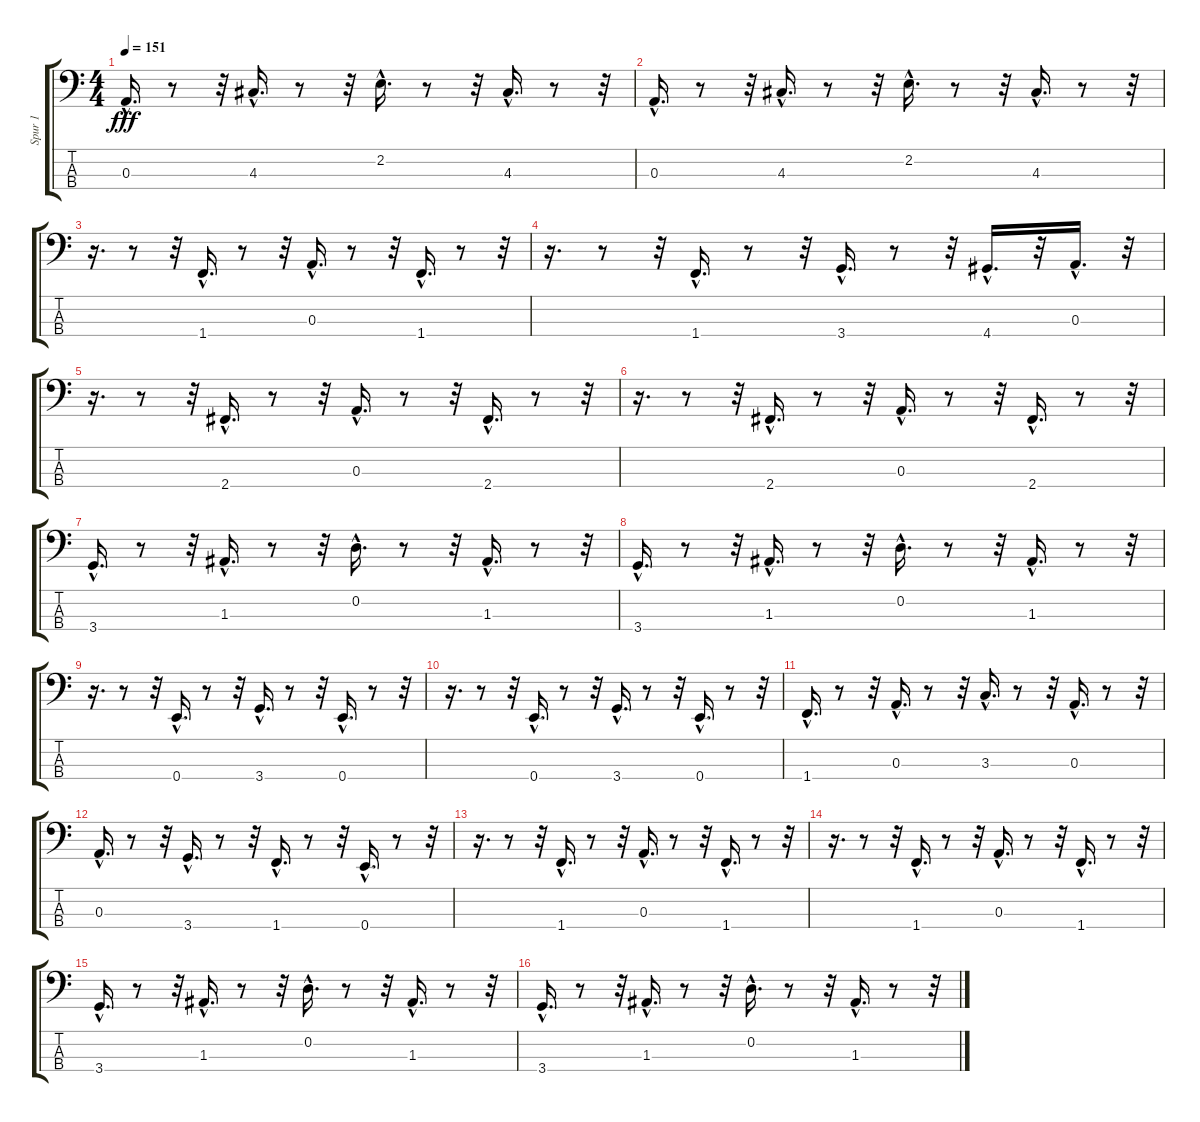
\track ("Spur 1" "Spur 1") {instrument electricbassfinger}
\staff {score tabs}
\tuning (G2 D2 A1 E1) {hide}
\ts (4 4)
\tempo 151
\clef f4
\ks c
0.3{hac}.16{d dy fff} r.8 r.32 4.3{hac}.16{d} r.8 r.32 2.2{hac}.16{d} r.8 r.32 4.3{hac}.16{d} r.8 r.32 |
0.3{hac}.16{d} r.8 r.32 4.3{hac}.16{d} r.8 r.32 2.2{hac}.16{d} r.8 r.32 4.3{hac}.16{d} r.8 r.32 |
r.16{d} r.8 r.32 1.4{hac}.16{d} r.8 r.32 0.3{hac}.16{d} r.8 r.32 1.4{hac}.16{d} r.8 r.32 |
r.16{d} r.8 r.32 1.4{hac}.16{d} r.8 r.32 3.4{hac}.16{d} r.8 r.32 4.4{hac}.16{d} r.32 0.3{hac}.16{d} r.32 |
r.16{d} r.8 r.32 2.4{hac}.16{d} r.8 r.32 0.3{hac}.16{d} r.8 r.32 2.4{hac}.16{d} r.8 r.32 |
r.16{d} r.8 r.32 2.4{hac}.16{d} r.8 r.32 0.3{hac}.16{d} r.8 r.32 2.4{hac}.16{d} r.8 r.32 |
3.4{hac}.16{d} r.8 r.32 1.3{hac}.16{d} r.8 r.32 0.2{hac}.16{d} r.8 r.32 1.3{hac}.16{d} r.8 r.32 |
3.4{hac}.16{d} r.8 r.32 1.3{hac}.16{d} r.8 r.32 0.2{hac}.16{d} r.8 r.32 1.3{hac}.16{d} r.8 r.32 |
r.16{d} r.8 r.32 0.4{hac}.16{d} r.8 r.32 3.4{hac}.16{d} r.8 r.32 0.4{hac}.16{d} r.8 r.32 |
r.16{d} r.8 r.32 0.4{hac}.16{d} r.8 r.32 3.4{hac}.16{d} r.8 r.32 0.4{hac}.16{d} r.8 r.32 |
1.4{hac}.16{d} r.8 r.32 0.3{hac}.16{d} r.8 r.32 3.3{hac}.16{d} r.8 r.32 0.3{hac}.16{d} r.8 r.32 |
0.3{hac}.16{d} r.8 r.32 3.4{hac}.16{d} r.8 r.32 1.4{hac}.16{d} r.8 r.32 0.4{hac}.16{d} r.8 r.32 |
r.16{d} r.8 r.32 1.4{hac}.16{d} r.8 r.32 0.3{hac}.16{d} r.8 r.32 1.4{hac}.16{d} r.8 r.32 |
r.16{d} r.8 r.32 1.4{hac}.16{d} r.8 r.32 0.3{hac}.16{d} r.8 r.32 1.4{hac}.16{d} r.8 r.32 |
3.4{hac}.16{d} r.8 r.32 1.3{hac}.16{d} r.8 r.32 0.2{hac}.16{d} r.8 r.32 1.3{hac}.16{d} r.8 r.32 |
3.4{hac}.16{d} r.8 r.32 1.3{hac}.16{d} r.8 r.32 0.2{hac}.16{d} r.8 r.32 1.3{hac}.16{d} r.8 r.32
